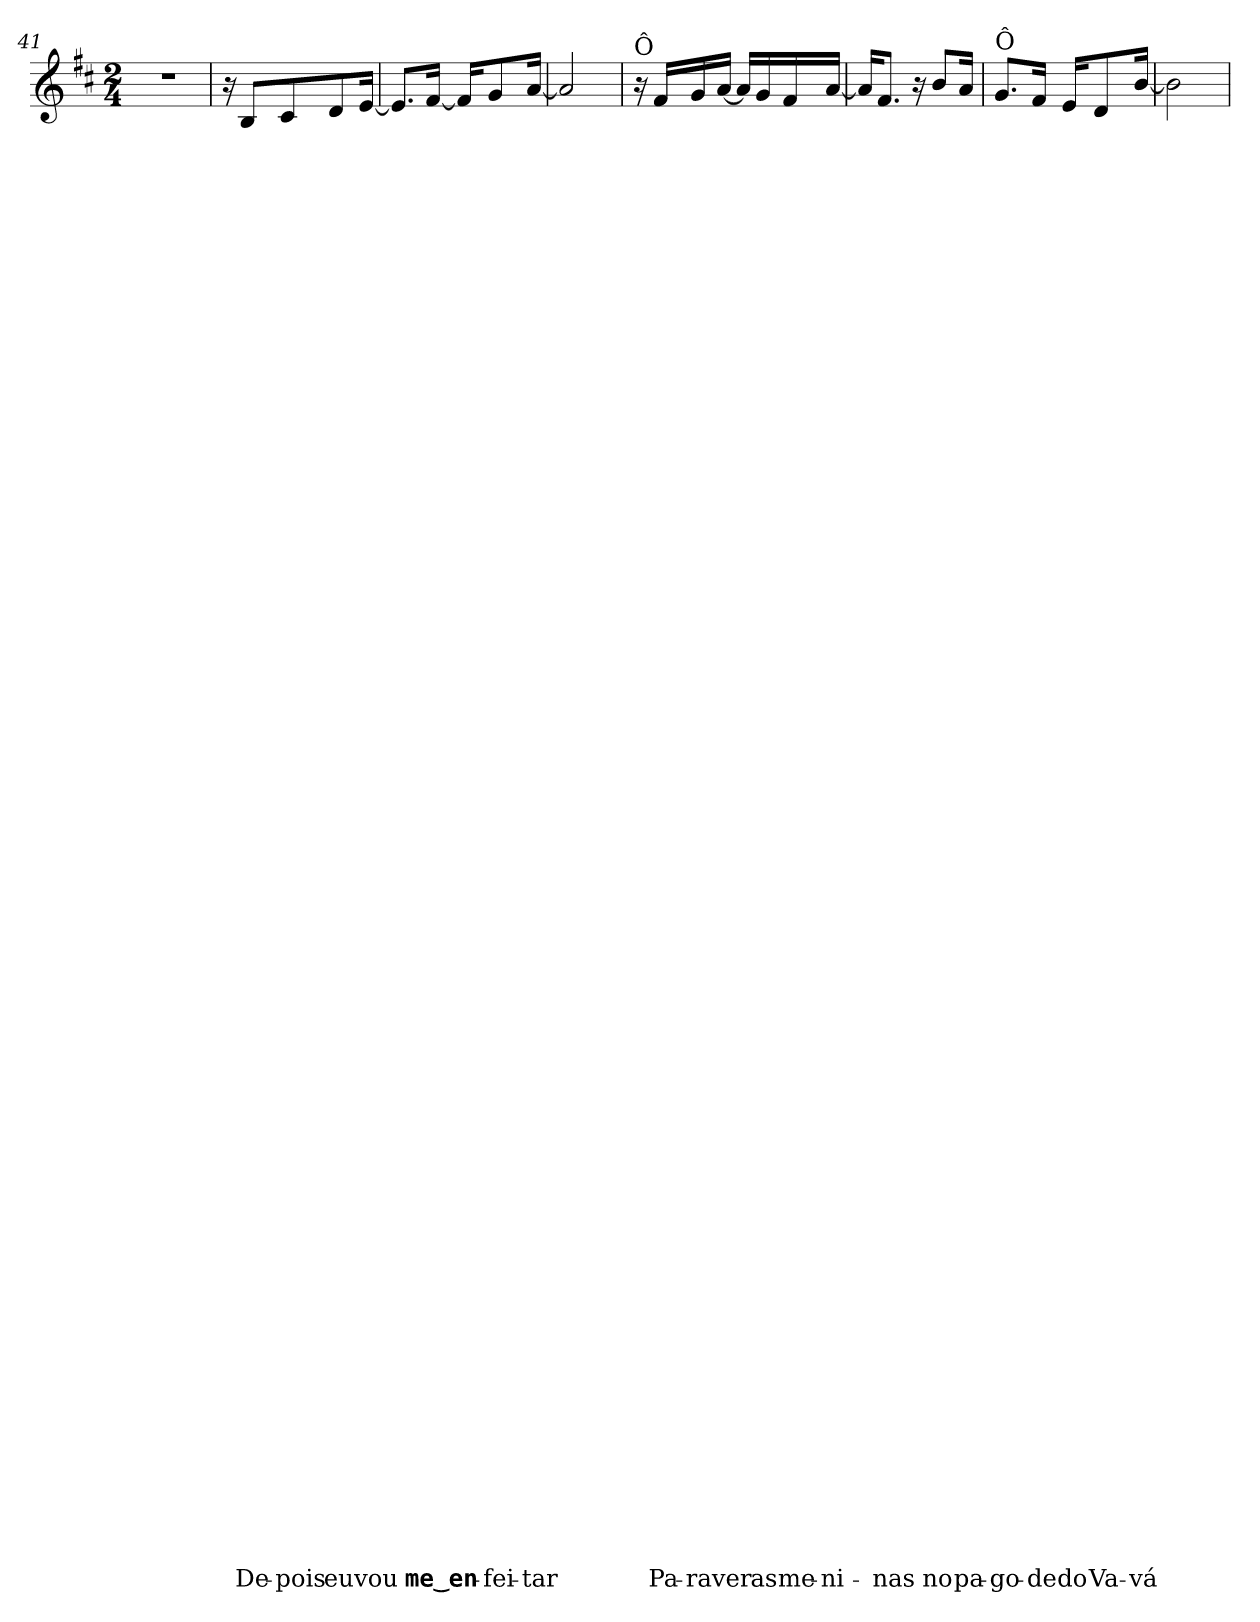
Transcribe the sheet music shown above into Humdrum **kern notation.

**kern	**text	**text	**text	**text	**text	**text	**text	**text	**text	**text	**text	**text	**text	**text	**text	**text	**text	**text	**text	**text	**text	**text	**text	**text	**text	**text	**text	**text	**text	**text	**text	**text	**text	**text	**text	**text	**text	**text	**text	**text	**text	**text	**text	**text	**text	**text	**text	**text	**text	**text	**text	**text	**text	**text	**text	**text	**text	**text	**text	**text	**text
*part1	*part1	*part1	*part1	*part1	*part1	*part1	*part1	*part1	*part1	*part1	*part1	*part1	*part1	*part1	*part1	*part1	*part1	*part1	*part1	*part1	*part1	*part1	*part1	*part1	*part1	*part1	*part1	*part1	*part1	*part1	*part1	*part1	*part1	*part1	*part1	*part1	*part1	*part1	*part1	*part1	*part1	*part1	*part1	*part1	*part1	*part1	*part1	*part1	*part1	*part1	*part1	*part1	*part1	*part1	*part1	*part1	*part1	*part1	*part1	*part1	*part1
*staff1	*staff1	*staff1	*staff1	*staff1	*staff1	*staff1	*staff1	*staff1	*staff1	*staff1	*staff1	*staff1	*staff1	*staff1	*staff1	*staff1	*staff1	*staff1	*staff1	*staff1	*staff1	*staff1	*staff1	*staff1	*staff1	*staff1	*staff1	*staff1	*staff1	*staff1	*staff1	*staff1	*staff1	*staff1	*staff1	*staff1	*staff1	*staff1	*staff1	*staff1	*staff1	*staff1	*staff1	*staff1	*staff1	*staff1	*staff1	*staff1	*staff1	*staff1	*staff1	*staff1	*staff1	*staff1	*staff1	*staff1	*staff1	*staff1	*staff1	*staff1	*staff1
*clefG2	*	*	*	*	*	*	*	*	*	*	*	*	*	*	*	*	*	*	*	*	*	*	*	*	*	*	*	*	*	*	*	*	*	*	*	*	*	*	*	*	*	*	*	*	*	*	*	*	*	*	*	*	*	*	*	*	*	*	*	*	*
*k[f#c#]	*	*	*	*	*	*	*	*	*	*	*	*	*	*	*	*	*	*	*	*	*	*	*	*	*	*	*	*	*	*	*	*	*	*	*	*	*	*	*	*	*	*	*	*	*	*	*	*	*	*	*	*	*	*	*	*	*	*	*	*	*
*D:	*	*	*	*	*	*	*	*	*	*	*	*	*	*	*	*	*	*	*	*	*	*	*	*	*	*	*	*	*	*	*	*	*	*	*	*	*	*	*	*	*	*	*	*	*	*	*	*	*	*	*	*	*	*	*	*	*	*	*	*	*
*M2/4	*	*	*	*	*	*	*	*	*	*	*	*	*	*	*	*	*	*	*	*	*	*	*	*	*	*	*	*	*	*	*	*	*	*	*	*	*	*	*	*	*	*	*	*	*	*	*	*	*	*	*	*	*	*	*	*	*	*	*	*	*
=41	=41	=41	=41	=41	=41	=41	=41	=41	=41	=41	=41	=41	=41	=41	=41	=41	=41	=41	=41	=41	=41	=41	=41	=41	=41	=41	=41	=41	=41	=41	=41	=41	=41	=41	=41	=41	=41	=41	=41	=41	=41	=41	=41	=41	=41	=41	=41	=41	=41	=41	=41	=41	=41	=41	=41	=41	=41	=41	=41	=41	=41
2r	.	.	.	.	.	.	.	.	.	.	.	.	.	.	.	.	.	.	.	.	.	.	.	.	.	.	.	.	.	.	.	.	.	.	.	.	.	.	.	.	.	.	.	.	.	.	.	.	.	.	.	.	.	.	.	.	.	.	.	.	.
=42	=42	=42	=42	=42	=42	=42	=42	=42	=42	=42	=42	=42	=42	=42	=42	=42	=42	=42	=42	=42	=42	=42	=42	=42	=42	=42	=42	=42	=42	=42	=42	=42	=42	=42	=42	=42	=42	=42	=42	=42	=42	=42	=42	=42	=42	=42	=42	=42	=42	=42	=42	=42	=42	=42	=42	=42	=42	=42	=42	=42	=42
16r	.	.	.	.	.	.	.	.	.	.	.	.	.	.	.	.	.	.	.	.	.	.	.	.	.	.	.	.	.	.	.	.	.	.	.	.	.	.	.	.	.	.	.	.	.	.	.	.	.	.	.	.	.	.	.	.	.	.	.	.	.
!	!	!	!	!	!	!	!	!	!	!	!	!	!	!	!	!	!	!	!	!	!	!	!	!	!	!	!	!	!	!	!	!	!	!	!	!	!	!	!	!	!	!	!	!	!	!	!	!	!	!	!	!	!	!	!	!	!	!	!	!	!LO:LY:b
8B/L	.	.	.	.	.	.	.	.	.	.	.	.	.	.	.	.	.	.	.	.	.	.	.	.	.	.	.	.	.	.	.	.	.	.	.	.	.	.	.	.	.	.	.	.	.	.	.	.	.	.	.	.	.	.	.	.	.	.	.	.	De-
!	!	!	!	!	!	!	!	!	!	!	!	!	!	!	!	!	!	!	!	!	!	!	!	!	!	!	!	!	!	!	!	!	!	!	!	!	!	!	!	!	!	!	!	!	!	!	!	!	!	!	!	!	!	!	!	!	!	!	!	!	!LO:LY:b
8c#/	.	.	.	.	.	.	.	.	.	.	.	.	.	.	.	.	.	.	.	.	.	.	.	.	.	.	.	.	.	.	.	.	.	.	.	.	.	.	.	.	.	.	.	.	.	.	.	.	.	.	.	.	.	.	.	.	.	.	.	.	-pois
!	!	!	!	!	!	!	!	!	!	!	!	!	!	!	!	!	!	!	!	!	!	!	!	!	!	!	!	!	!	!	!	!	!	!	!	!	!	!	!	!	!	!	!	!	!	!	!	!	!	!	!	!	!	!	!	!	!	!	!	!	!LO:LY:b
8d/	.	.	.	.	.	.	.	.	.	.	.	.	.	.	.	.	.	.	.	.	.	.	.	.	.	.	.	.	.	.	.	.	.	.	.	.	.	.	.	.	.	.	.	.	.	.	.	.	.	.	.	.	.	.	.	.	.	.	.	.	eu
!	!	!	!	!	!	!	!	!	!	!	!	!	!	!	!	!	!	!	!	!	!	!	!	!	!	!	!	!	!	!	!	!	!	!	!	!	!	!	!	!	!	!	!	!	!	!	!	!	!	!	!	!	!	!	!	!	!	!	!	!	!LO:LY:b
[16e/Jk	.	.	.	.	.	.	.	.	.	.	.	.	.	.	.	.	.	.	.	.	.	.	.	.	.	.	.	.	.	.	.	.	.	.	.	.	.	.	.	.	.	.	.	.	.	.	.	.	.	.	.	.	.	.	.	.	.	.	.	.	vou
!!LO:LB:g=z
=43	=43	=43	=43	=43	=43	=43	=43	=43	=43	=43	=43	=43	=43	=43	=43	=43	=43	=43	=43	=43	=43	=43	=43	=43	=43	=43	=43	=43	=43	=43	=43	=43	=43	=43	=43	=43	=43	=43	=43	=43	=43	=43	=43	=43	=43	=43	=43	=43	=43	=43	=43	=43	=43	=43	=43	=43	=43	=43	=43	=43	=43
8.e/L]	.	.	.	.	.	.	.	.	.	.	.	.	.	.	.	.	.	.	.	.	.	.	.	.	.	.	.	.	.	.	.	.	.	.	.	.	.	.	.	.	.	.	.	.	.	.	.	.	.	.	.	.	.	.	.	.	.	.	.	.	.
!	!	!	!	!	!	!	!	!	!	!	!	!	!	!	!	!	!	!	!	!	!	!	!	!	!	!	!	!	!	!	!	!	!	!	!	!	!	!	!	!	!	!	!	!	!	!	!	!	!	!	!	!	!	!	!	!	!	!	!	!	!LO:LY:b
[16f#/Jk	.	.	.	.	.	.	.	.	.	.	.	.	.	.	.	.	.	.	.	.	.	.	.	.	.	.	.	.	.	.	.	.	.	.	.	.	.	.	.	.	.	.	.	.	.	.	.	.	.	.	.	.	.	.	.	.	.	.	.	.	me‿en-
16f#/KL]	.	.	.	.	.	.	.	.	.	.	.	.	.	.	.	.	.	.	.	.	.	.	.	.	.	.	.	.	.	.	.	.	.	.	.	.	.	.	.	.	.	.	.	.	.	.	.	.	.	.	.	.	.	.	.	.	.	.	.	.	.
!	!	!	!	!	!	!	!	!	!	!	!	!	!	!	!	!	!	!	!	!	!	!	!	!	!	!	!	!	!	!	!	!	!	!	!	!	!	!	!	!	!	!	!	!	!	!	!	!	!	!	!	!	!	!	!	!	!	!	!	!	!LO:LY:b
8g/	.	.	.	.	.	.	.	.	.	.	.	.	.	.	.	.	.	.	.	.	.	.	.	.	.	.	.	.	.	.	.	.	.	.	.	.	.	.	.	.	.	.	.	.	.	.	.	.	.	.	.	.	.	.	.	.	.	.	.	.	-fei-
!	!	!	!	!	!	!	!	!	!	!	!	!	!	!	!	!	!	!	!	!	!	!	!	!	!	!	!	!	!	!	!	!	!	!	!	!	!	!	!	!	!	!	!	!	!	!	!	!	!	!	!	!	!	!	!	!	!	!	!	!	!LO:LY:b
[16a/Jk	.	.	.	.	.	.	.	.	.	.	.	.	.	.	.	.	.	.	.	.	.	.	.	.	.	.	.	.	.	.	.	.	.	.	.	.	.	.	.	.	.	.	.	.	.	.	.	.	.	.	.	.	.	.	.	.	.	.	.	.	-tar
=44	=44	=44	=44	=44	=44	=44	=44	=44	=44	=44	=44	=44	=44	=44	=44	=44	=44	=44	=44	=44	=44	=44	=44	=44	=44	=44	=44	=44	=44	=44	=44	=44	=44	=44	=44	=44	=44	=44	=44	=44	=44	=44	=44	=44	=44	=44	=44	=44	=44	=44	=44	=44	=44	=44	=44	=44	=44	=44	=44	=44	=44
2a/]	.	.	.	.	.	.	.	.	.	.	.	.	.	.	.	.	.	.	.	.	.	.	.	.	.	.	.	.	.	.	.	.	.	.	.	.	.	.	.	.	.	.	.	.	.	.	.	.	.	.	.	.	.	.	.	.	.	.	.	.	.
=45	=45	=45	=45	=45	=45	=45	=45	=45	=45	=45	=45	=45	=45	=45	=45	=45	=45	=45	=45	=45	=45	=45	=45	=45	=45	=45	=45	=45	=45	=45	=45	=45	=45	=45	=45	=45	=45	=45	=45	=45	=45	=45	=45	=45	=45	=45	=45	=45	=45	=45	=45	=45	=45	=45	=45	=45	=45	=45	=45	=45	=45
!LO:TX:a:t=Ô	!	!	!	!	!	!	!	!	!	!	!	!	!	!	!	!	!	!	!	!	!	!	!	!	!	!	!	!	!	!	!	!	!	!	!	!	!	!	!	!	!	!	!	!	!	!	!	!	!	!	!	!	!	!	!	!	!	!	!	!	!
16r	.	.	.	.	.	.	.	.	.	.	.	.	.	.	.	.	.	.	.	.	.	.	.	.	.	.	.	.	.	.	.	.	.	.	.	.	.	.	.	.	.	.	.	.	.	.	.	.	.	.	.	.	.	.	.	.	.	.	.	.	.
!	!	!	!	!	!	!	!	!	!	!	!	!	!	!	!	!	!	!	!	!	!	!	!	!	!	!	!	!	!	!	!	!	!	!	!	!	!	!	!	!	!	!	!	!	!	!	!	!	!	!	!	!	!	!	!	!	!	!	!	!	!LO:LY:b
16f#/LL	.	.	.	.	.	.	.	.	.	.	.	.	.	.	.	.	.	.	.	.	.	.	.	.	.	.	.	.	.	.	.	.	.	.	.	.	.	.	.	.	.	.	.	.	.	.	.	.	.	.	.	.	.	.	.	.	.	.	.	.	Pa-
!	!	!	!	!	!	!	!	!	!	!	!	!	!	!	!	!	!	!	!	!	!	!	!	!	!	!	!	!	!	!	!	!	!	!	!	!	!	!	!	!	!	!	!	!	!	!	!	!	!	!	!	!	!	!	!	!	!	!	!	!	!LO:LY:b
16g/	.	.	.	.	.	.	.	.	.	.	.	.	.	.	.	.	.	.	.	.	.	.	.	.	.	.	.	.	.	.	.	.	.	.	.	.	.	.	.	.	.	.	.	.	.	.	.	.	.	.	.	.	.	.	.	.	.	.	.	.	-ra
!	!	!	!	!	!	!	!	!	!	!	!	!	!	!	!	!	!	!	!	!	!	!	!	!	!	!	!	!	!	!	!	!	!	!	!	!	!	!	!	!	!	!	!	!	!	!	!	!	!	!	!	!	!	!	!	!	!	!	!	!	!LO:LY:b
[16a/JJ	.	.	.	.	.	.	.	.	.	.	.	.	.	.	.	.	.	.	.	.	.	.	.	.	.	.	.	.	.	.	.	.	.	.	.	.	.	.	.	.	.	.	.	.	.	.	.	.	.	.	.	.	.	.	.	.	.	.	.	.	ver
16a/LL]	.	.	.	.	.	.	.	.	.	.	.	.	.	.	.	.	.	.	.	.	.	.	.	.	.	.	.	.	.	.	.	.	.	.	.	.	.	.	.	.	.	.	.	.	.	.	.	.	.	.	.	.	.	.	.	.	.	.	.	.	.
!	!	!	!	!	!	!	!	!	!	!	!	!	!	!	!	!	!	!	!	!	!	!	!	!	!	!	!	!	!	!	!	!	!	!	!	!	!	!	!	!	!	!	!	!	!	!	!	!	!	!	!	!	!	!	!	!	!	!	!	!	!LO:LY:b
16g/	.	.	.	.	.	.	.	.	.	.	.	.	.	.	.	.	.	.	.	.	.	.	.	.	.	.	.	.	.	.	.	.	.	.	.	.	.	.	.	.	.	.	.	.	.	.	.	.	.	.	.	.	.	.	.	.	.	.	.	.	as
!	!	!	!	!	!	!	!	!	!	!	!	!	!	!	!	!	!	!	!	!	!	!	!	!	!	!	!	!	!	!	!	!	!	!	!	!	!	!	!	!	!	!	!	!	!	!	!	!	!	!	!	!	!	!	!	!	!	!	!	!	!LO:LY:b
16f#/	.	.	.	.	.	.	.	.	.	.	.	.	.	.	.	.	.	.	.	.	.	.	.	.	.	.	.	.	.	.	.	.	.	.	.	.	.	.	.	.	.	.	.	.	.	.	.	.	.	.	.	.	.	.	.	.	.	.	.	.	me-
!	!	!	!	!	!	!	!	!	!	!	!	!	!	!	!	!	!	!	!	!	!	!	!	!	!	!	!	!	!	!	!	!	!	!	!	!	!	!	!	!	!	!	!	!	!	!	!	!	!	!	!	!	!	!	!	!	!	!	!	!	!LO:LY:b
[16a/JJ	.	.	.	.	.	.	.	.	.	.	.	.	.	.	.	.	.	.	.	.	.	.	.	.	.	.	.	.	.	.	.	.	.	.	.	.	.	.	.	.	.	.	.	.	.	.	.	.	.	.	.	.	.	.	.	.	.	.	.	.	-ni-
=46	=46	=46	=46	=46	=46	=46	=46	=46	=46	=46	=46	=46	=46	=46	=46	=46	=46	=46	=46	=46	=46	=46	=46	=46	=46	=46	=46	=46	=46	=46	=46	=46	=46	=46	=46	=46	=46	=46	=46	=46	=46	=46	=46	=46	=46	=46	=46	=46	=46	=46	=46	=46	=46	=46	=46	=46	=46	=46	=46	=46	=46
16a/KL]	.	.	.	.	.	.	.	.	.	.	.	.	.	.	.	.	.	.	.	.	.	.	.	.	.	.	.	.	.	.	.	.	.	.	.	.	.	.	.	.	.	.	.	.	.	.	.	.	.	.	.	.	.	.	.	.	.	.	.	.	.
!	!	!	!	!	!	!	!	!	!	!	!	!	!	!	!	!	!	!	!	!	!	!	!	!	!	!	!	!	!	!	!	!	!	!	!	!	!	!	!	!	!	!	!	!	!	!	!	!	!	!	!	!	!	!	!	!	!	!	!	!	!LO:LY:b
8.f#/J	.	.	.	.	.	.	.	.	.	.	.	.	.	.	.	.	.	.	.	.	.	.	.	.	.	.	.	.	.	.	.	.	.	.	.	.	.	.	.	.	.	.	.	.	.	.	.	.	.	.	.	.	.	.	.	.	.	.	.	.	-nas
16r	.	.	.	.	.	.	.	.	.	.	.	.	.	.	.	.	.	.	.	.	.	.	.	.	.	.	.	.	.	.	.	.	.	.	.	.	.	.	.	.	.	.	.	.	.	.	.	.	.	.	.	.	.	.	.	.	.	.	.	.	.
!	!	!	!	!	!	!	!	!	!	!	!	!	!	!	!	!	!	!	!	!	!	!	!	!	!	!	!	!	!	!	!	!	!	!	!	!	!	!	!	!	!	!	!	!	!	!	!	!	!	!	!	!	!	!	!	!	!	!	!	!	!LO:LY:b
8b/L	.	.	.	.	.	.	.	.	.	.	.	.	.	.	.	.	.	.	.	.	.	.	.	.	.	.	.	.	.	.	.	.	.	.	.	.	.	.	.	.	.	.	.	.	.	.	.	.	.	.	.	.	.	.	.	.	.	.	.	.	no
!	!	!	!	!	!	!	!	!	!	!	!	!	!	!	!	!	!	!	!	!	!	!	!	!	!	!	!	!	!	!	!	!	!	!	!	!	!	!	!	!	!	!	!	!	!	!	!	!	!	!	!	!	!	!	!	!	!	!	!	!	!LO:LY:b
16a/Jk	.	.	.	.	.	.	.	.	.	.	.	.	.	.	.	.	.	.	.	.	.	.	.	.	.	.	.	.	.	.	.	.	.	.	.	.	.	.	.	.	.	.	.	.	.	.	.	.	.	.	.	.	.	.	.	.	.	.	.	.	pa-
=47	=47	=47	=47	=47	=47	=47	=47	=47	=47	=47	=47	=47	=47	=47	=47	=47	=47	=47	=47	=47	=47	=47	=47	=47	=47	=47	=47	=47	=47	=47	=47	=47	=47	=47	=47	=47	=47	=47	=47	=47	=47	=47	=47	=47	=47	=47	=47	=47	=47	=47	=47	=47	=47	=47	=47	=47	=47	=47	=47	=47	=47
!LO:TX:a:t=Ô	!	!	!	!	!	!	!	!	!	!	!	!	!	!	!	!	!	!	!	!	!	!	!	!	!	!	!	!	!	!	!	!	!	!	!	!	!	!	!	!	!	!	!	!	!	!	!	!	!	!	!	!	!	!	!	!	!	!	!	!	!
!	!	!	!	!	!	!	!	!	!	!	!	!	!	!	!	!	!	!	!	!	!	!	!	!	!	!	!	!	!	!	!	!	!	!	!	!	!	!	!	!	!	!	!	!	!	!	!	!	!	!	!	!	!	!	!	!	!	!	!	!	!LO:LY:b
8.g/L	.	.	.	.	.	.	.	.	.	.	.	.	.	.	.	.	.	.	.	.	.	.	.	.	.	.	.	.	.	.	.	.	.	.	.	.	.	.	.	.	.	.	.	.	.	.	.	.	.	.	.	.	.	.	.	.	.	.	.	.	-go-
!	!	!	!	!	!	!	!	!	!	!	!	!	!	!	!	!	!	!	!	!	!	!	!	!	!	!	!	!	!	!	!	!	!	!	!	!	!	!	!	!	!	!	!	!	!	!	!	!	!	!	!	!	!	!	!	!	!	!	!	!	!LO:LY:b
16f#/Jk	.	.	.	.	.	.	.	.	.	.	.	.	.	.	.	.	.	.	.	.	.	.	.	.	.	.	.	.	.	.	.	.	.	.	.	.	.	.	.	.	.	.	.	.	.	.	.	.	.	.	.	.	.	.	.	.	.	.	.	.	-de
!	!	!	!	!	!	!	!	!	!	!	!	!	!	!	!	!	!	!	!	!	!	!	!	!	!	!	!	!	!	!	!	!	!	!	!	!	!	!	!	!	!	!	!	!	!	!	!	!	!	!	!	!	!	!	!	!	!	!	!	!	!LO:LY:b
16e/KL	.	.	.	.	.	.	.	.	.	.	.	.	.	.	.	.	.	.	.	.	.	.	.	.	.	.	.	.	.	.	.	.	.	.	.	.	.	.	.	.	.	.	.	.	.	.	.	.	.	.	.	.	.	.	.	.	.	.	.	.	do
!	!	!	!	!	!	!	!	!	!	!	!	!	!	!	!	!	!	!	!	!	!	!	!	!	!	!	!	!	!	!	!	!	!	!	!	!	!	!	!	!	!	!	!	!	!	!	!	!	!	!	!	!	!	!	!	!	!	!	!	!	!LO:LY:b
8d/	.	.	.	.	.	.	.	.	.	.	.	.	.	.	.	.	.	.	.	.	.	.	.	.	.	.	.	.	.	.	.	.	.	.	.	.	.	.	.	.	.	.	.	.	.	.	.	.	.	.	.	.	.	.	.	.	.	.	.	.	Va-
!	!	!	!	!	!	!	!	!	!	!	!	!	!	!	!	!	!	!	!	!	!	!	!	!	!	!	!	!	!	!	!	!	!	!	!	!	!	!	!	!	!	!	!	!	!	!	!	!	!	!	!	!	!	!	!	!	!	!	!	!	!LO:LY:b
[16b/Jk	.	.	.	.	.	.	.	.	.	.	.	.	.	.	.	.	.	.	.	.	.	.	.	.	.	.	.	.	.	.	.	.	.	.	.	.	.	.	.	.	.	.	.	.	.	.	.	.	.	.	.	.	.	.	.	.	.	.	.	.	-vá
=48	=48	=48	=48	=48	=48	=48	=48	=48	=48	=48	=48	=48	=48	=48	=48	=48	=48	=48	=48	=48	=48	=48	=48	=48	=48	=48	=48	=48	=48	=48	=48	=48	=48	=48	=48	=48	=48	=48	=48	=48	=48	=48	=48	=48	=48	=48	=48	=48	=48	=48	=48	=48	=48	=48	=48	=48	=48	=48	=48	=48	=48
2b\]	.	.	.	.	.	.	.	.	.	.	.	.	.	.	.	.	.	.	.	.	.	.	.	.	.	.	.	.	.	.	.	.	.	.	.	.	.	.	.	.	.	.	.	.	.	.	.	.	.	.	.	.	.	.	.	.	.	.	.	.	.
=	=	=	=	=	=	=	=	=	=	=	=	=	=	=	=	=	=	=	=	=	=	=	=	=	=	=	=	=	=	=	=	=	=	=	=	=	=	=	=	=	=	=	=	=	=	=	=	=	=	=	=	=	=	=	=	=	=	=	=	=	=
*-	*-	*-	*-	*-	*-	*-	*-	*-	*-	*-	*-	*-	*-	*-	*-	*-	*-	*-	*-	*-	*-	*-	*-	*-	*-	*-	*-	*-	*-	*-	*-	*-	*-	*-	*-	*-	*-	*-	*-	*-	*-	*-	*-	*-	*-	*-	*-	*-	*-	*-	*-	*-	*-	*-	*-	*-	*-	*-	*-	*-	*-
